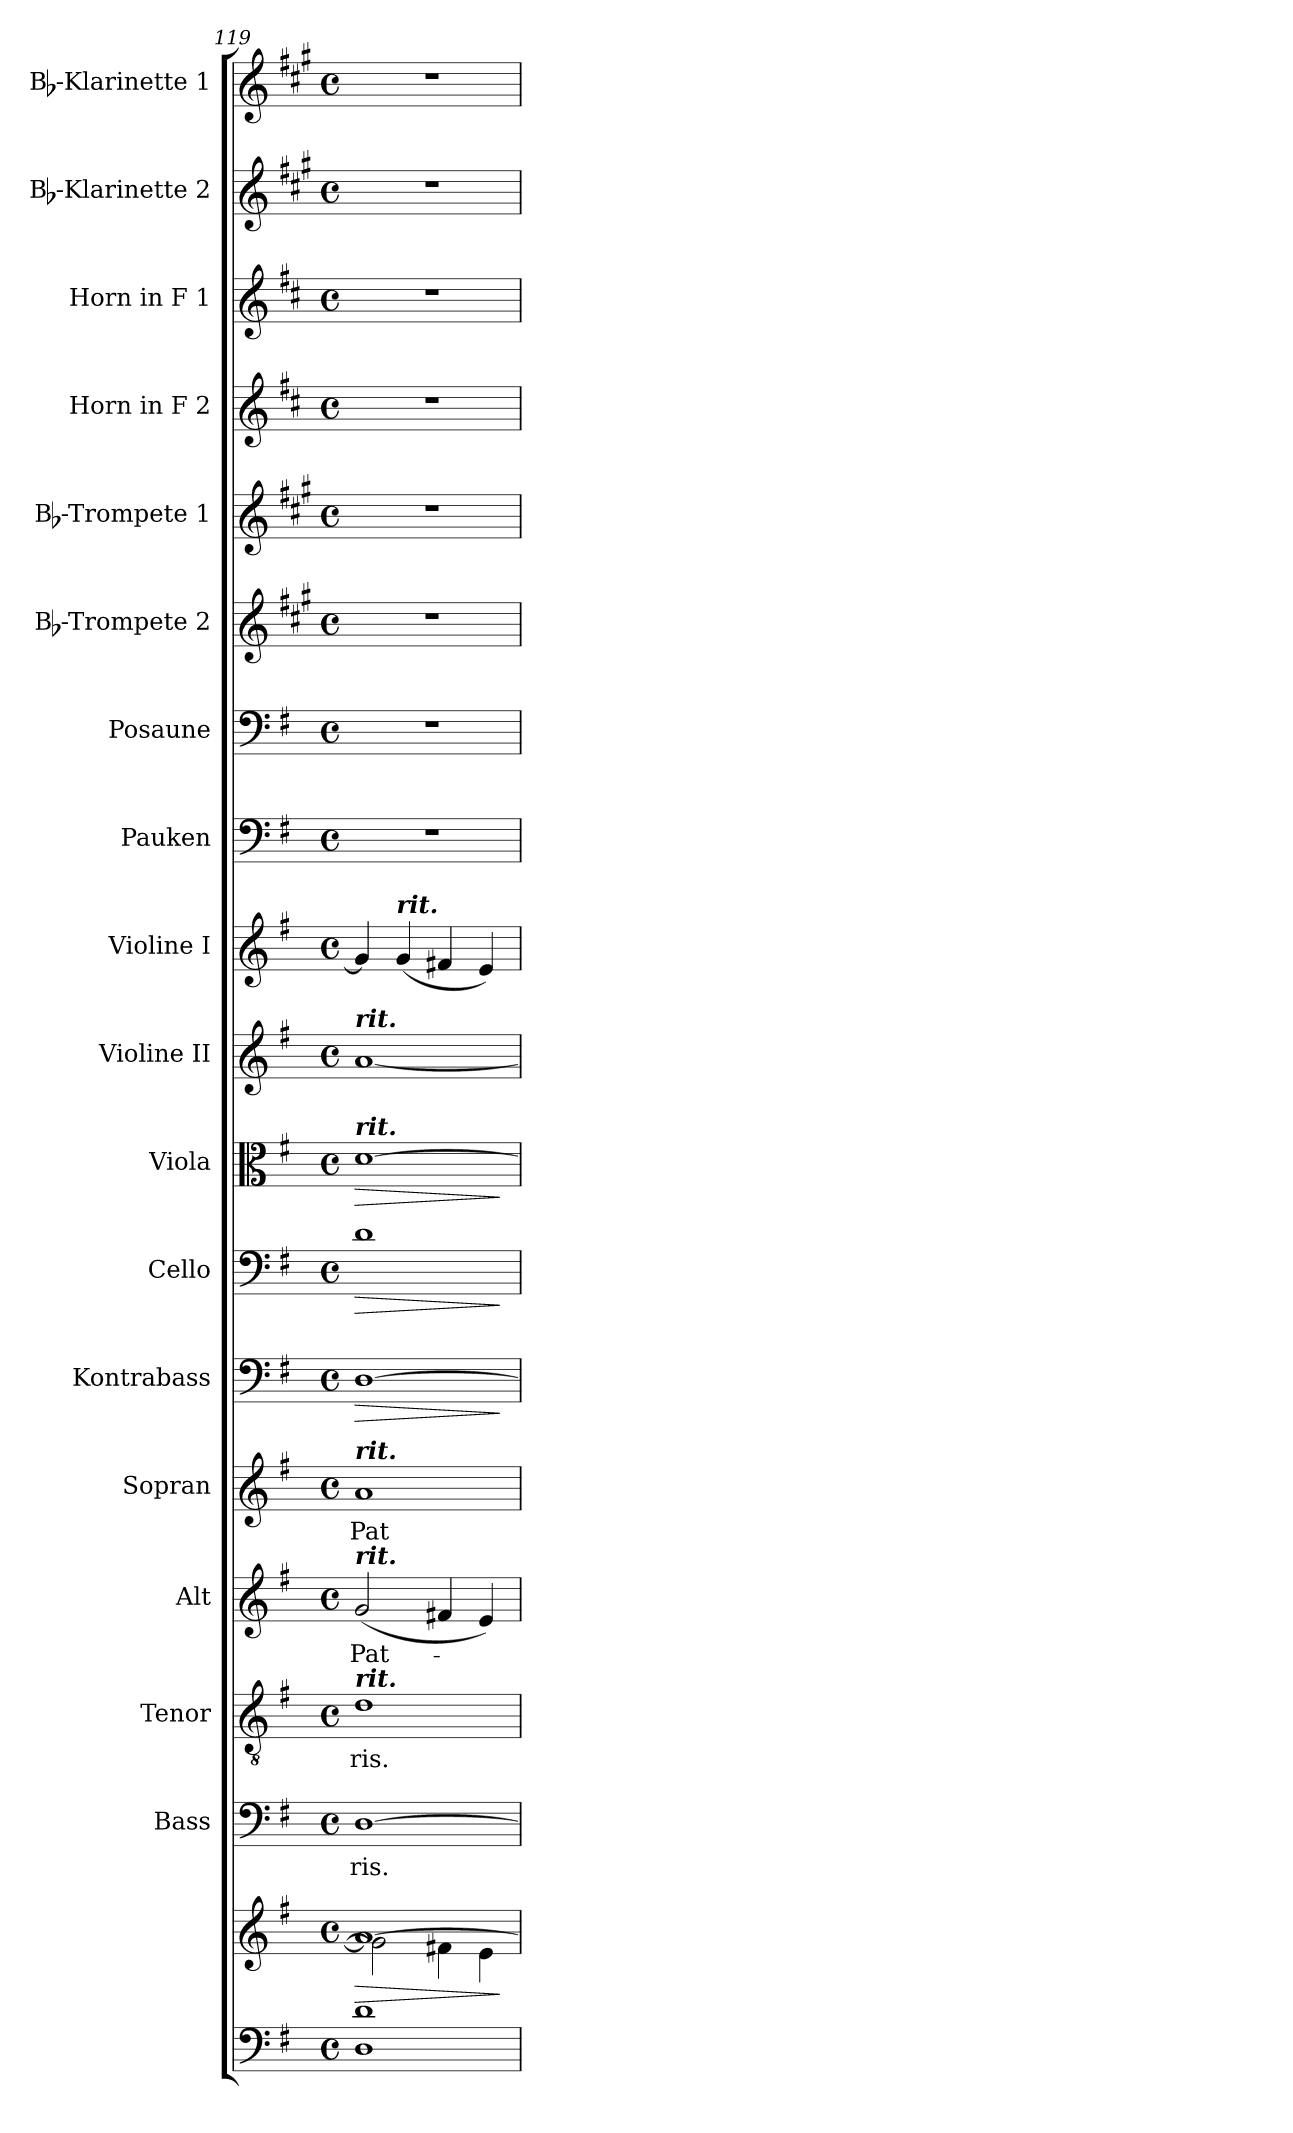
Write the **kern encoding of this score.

**kern	**kern	**dynam	**kern	**text	**kern	**text	**kern	**text	**kern	**text	**kern	**dynam	**kern	**dynam	**kern	**dynam	**kern	**kern	**kern	**kern	**kern	**kern	**kern	**kern	**kern	**kern
*part18	*part18	*part18	*part17	*part17	*part16	*part16	*part15	*part15	*part14	*part14	*part13	*part13	*part12	*part12	*part11	*part11	*part10	*part9	*part8	*part7	*part6	*part5	*part4	*part3	*part2	*part1
*staff19	*staff18	*staff18/19	*staff17	*staff17	*staff16	*staff16	*staff15	*staff15	*staff14	*staff14	*staff13	*staff13	*staff12	*staff12	*staff11	*staff11	*staff10	*staff9	*staff8	*staff7	*staff6	*staff5	*staff4	*staff3	*staff2	*staff1
*	*	*	*I"Bass	*	*I"Tenor	*	*I"Alt	*	*I"Sopran	*	*I"Kontrabass	*	*I"Cello	*	*I"Viola	*	*I"Violine II	*I"Violine I	*I"Pauken	*I"Posaune	*I"Bb-Trompete 2	*I"Bb-Trompete 1	*I"Horn in F 2	*I"Horn in F 1	*I"Bb-Klarinette 2	*I"Bb-Klarinette 1
*	*	*	*I'B.	*	*I'T.	*	*I'A.	*	*I'S.	*	*I'Kb.	*	*	*	*I'Vla.	*	*I'Vl. II	*I'Vl. I	*I'Pk.	*I'Pos.	*I'Bb Trp. 2	*I'Bb Trp. 1	*	*	*I'Bb Kl. 2	*I'Bb Kl. 1
*clefF4	*clefG2	*	*clefF4	*	*clefGv2	*	*clefG2	*	*clefG2	*	*clefF4	*	*clefF4	*	*clefC3	*	*clefG2	*clefG2	*clefF4	*clefF4	*clefG2	*clefG2	*clefG2	*clefG2	*clefG2	*clefG2
*	*	*	*	*	*	*	*	*	*	*	*ITrd7c12	*	*	*	*	*	*	*	*	*	*ITrd1c2	*ITrd1c2	*ITrd4c7	*ITrd4c7	*ITrd1c2	*ITrd1c2
*k[f#]	*k[f#]	*	*k[f#]	*	*k[f#]	*	*k[f#]	*	*k[f#]	*	*k[f#]	*	*k[f#]	*	*k[f#]	*	*k[f#]	*k[f#]	*k[f#]	*k[f#]	*k[f#]	*k[f#]	*k[f#]	*k[f#]	*k[f#]	*k[f#]
*G:	*G:	*	*G:	*	*G:	*	*G:	*	*G:	*	*G:	*	*G:	*	*G:	*	*G:	*G:	*G:	*G:	*G:	*G:	*G:	*G:	*G:	*G:
*M4/4	*M4/4	*	*M4/4	*	*M4/4	*	*M4/4	*	*M4/4	*	*M4/4	*	*M4/4	*	*M4/4	*	*M4/4	*M4/4	*M4/4	*M4/4	*M4/4	*M4/4	*M4/4	*M4/4	*M4/4	*M4/4
*met(c)	*met(c)	*	*met(c)	*	*met(c)	*	*met(c)	*	*met(c)	*	*met(c)	*	*met(c)	*	*met(c)	*	*met(c)	*met(c)	*met(c)	*met(c)	*met(c)	*met(c)	*met(c)	*met(c)	*met(c)	*met(c)
=119	=119	=119	=119	=119	=119	=119	=119	=119	=119	=119	=119	=119	=119	=119	=119	=119	=119	=119	=119	=119	=119	=119	=119	=119	=119	=119
*^	*	*	*	*	*	*	*	*	*	*	*	*	*	*	*	*	*	*	*	*	*	*	*	*	*	*
!	!	!	!	!	!	!	!	!	!	!	!	!	!	!	!	!	!	!LO:TX:a:Bi:t=rit.	!	!	!	!	!	!	!	!	!
!	!	!	!	!	!	!	!	!	!	!	!	!	!	!	!	!LO:TX:a:Bi:t=rit.	!	!	!	!	!	!	!	!	!	!	!
!	!	!	!	!	!	!	!	!	!	!LO:TX:a:Bi:t=rit.	!	!	!	!	!	!	!	!	!	!	!	!	!	!	!	!	!
!	!	!	!	!	!	!	!	!LO:TX:a:Bi:t=rit.	!	!	!	!	!	!	!	!	!	!	!	!	!	!	!	!	!	!	!
!	!	!	!	!	!	!LO:TX:a:Bi:t=rit.	!	!	!	!	!	!	!	!	!	!	!	!	!	!	!	!	!	!	!	!	!
!	!	!LO:TX:a:Bi:t=rit.	!	!	!	!	!	!	!	!	!	!	!	!	!	!	!	!	!	!	!	!	!	!	!	!	!
!	!	!	!LO:HP:b	!	!LO:LY:b	!	!LO:LY:b	!	!LO:LY:b	!	!LO:LY:b	!	!LO:HP:b	!	!LO:HP:b	!	!LO:HP:b	!	!	!	!	!	!	!	!	!	!
*	*	*^	*	*	*	*	*	*	*	*	*	*	*	*	*	*	*	*	*	*	*	*	*	*	*	*	*
1d	1D	1a_	2g\]	>	[1D	-ris.	1d	-ris.	(<2g/	Pat-	1a	Pat-	[1DD	>	1d	>	[1d	>	[1a	4g/]	1r	1r	1r	1r	1r	1r	1r	1r
!	!	!	!	!	!	!	!	!	!	!	!	!	!	!	!	!	!	!	!	!LO:TX:a:Bi:t=rit.	!	!	!	!	!	!	!	!
.	.	.	.	.	.	.	.	.	.	.	.	.	.	.	.	.	.	.	.	(<4g/	.	.	.	.	.	.	.	.
.	.	.	4f#X\	.	.	.	.	.	4f#X/	.	.	.	.	.	.	.	.	.	.	4f#X/	.	.	.	.	.	.	.	.
.	.	.	4e\	.	.	.	.	.	4e/)	.	.	.	.	.	.	.	.	.	.	4e/)	.	.	.	.	.	.	.	.
*v	*v	*	*	*	*	*	*	*	*	*	*	*	*	*	*	*	*	*	*	*	*	*	*	*	*	*	*	*
*	*v	*v	*	*	*	*	*	*	*	*	*	*	*	*	*	*	*	*	*	*	*	*	*	*	*	*	*
.	.	]	.	.	.	.	.	.	.	.	.	]	.	]	.	]	.	.	.	.	.	.	.	.	.	.
=	=	=	=	=	=	=	=	=	=	=	=	=	=	=	=	=	=	=	=	=	=	=	=	=	=	=
*-	*-	*-	*-	*-	*-	*-	*-	*-	*-	*-	*-	*-	*-	*-	*-	*-	*-	*-	*-	*-	*-	*-	*-	*-	*-	*-
